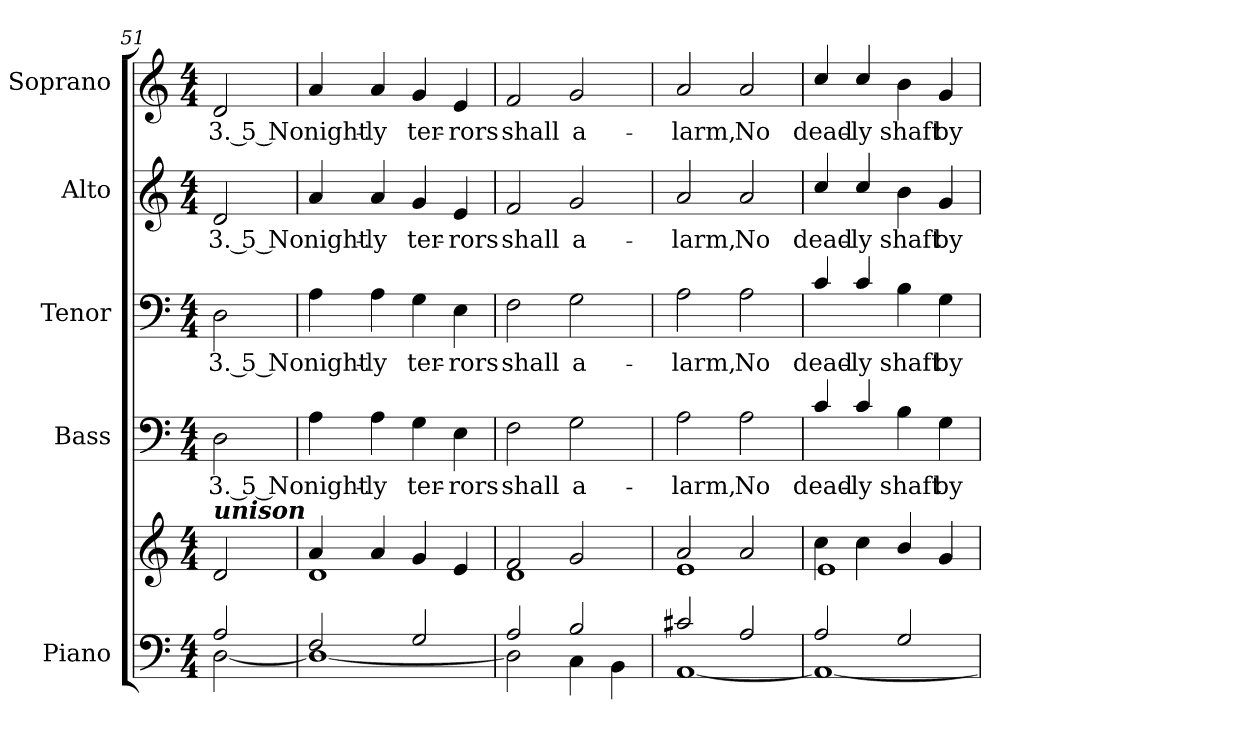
**kern	**kern	**kern	**text	**kern	**text	**kern	**text	**kern	**text
*part5	*part5	*part4	*part4	*part3	*part3	*part2	*part2	*part1	*part1
*staff6	*staff5	*staff4	*staff4	*staff3	*staff3	*staff2	*staff2	*staff1	*staff1
*I"Piano	*	*I"Bass	*	*I"Tenor	*	*I"Alto	*	*I"Soprano	*
*I'Pno.	*	*I'B.	*	*I'T.	*	*I'A.	*	*I'S.	*
*clefF4	*clefG2	*clefF4	*	*clefF4	*	*clefG2	*	*clefG2	*
*k[]	*k[]	*k[]	*	*k[]	*	*k[]	*	*k[]	*
*C:	*C:	*C:	*	*C:	*	*C:	*	*C:	*
*M4/4	*M4/4	*M4/4	*	*M4/4	*	*M4/4	*	*M4/4	*
=51	=51	=51	=51	=51	=51	=51	=51	=51	=51
*^	*	*	*	*	*	*	*	*	*
!	!	!	!	!LO:LY:b:color=#000000	!	!	!	!	!	!
!	!	!	!	!	!	!LO:LY:b:color=#000000	!	!	!	!
!	!	!	!	!	!	!	!	!LO:LY:b:color=#000000	!	!
!	!	!LO:TX:a:Bi:t=unison	!	!	!	!	!	!	!	!
!	!	!	!	!	!	!	!	!	!	!LO:LY:b:color=#000000
2Ai/	[<2Di\	2di/	2Di\	3. 5 No	2Di\	3. 5 No	2di/	3. 5 No	2di/	3. 5 No
=52	=52	=52	=52	=52	=52	=52	=52	=52	=52	=52
*	*	*^	*	*	*	*	*	*	*	*
!	!	!	!	!	!LO:LY:b:color=#000000	!	!	!	!	!	!
!	!	!	!	!	!	!	!LO:LY:b:color=#000000	!	!	!	!
!	!	!	!	!	!	!	!	!	!LO:LY:b:color=#000000	!	!
!	!	!	!	!	!	!	!	!	!	!	!LO:LY:b:color=#000000
2Fi/	1Di_<	4ai/	1di	4Ai\	night-	4Ai\	night-	4ai/	night-	4ai/	night-
!	!	!	!	!	!LO:LY:b:color=#000000	!	!	!	!	!	!
!	!	!	!	!	!	!	!LO:LY:b:color=#000000	!	!	!	!
!	!	!	!	!	!	!	!	!	!LO:LY:b:color=#000000	!	!
!	!	!	!	!	!	!	!	!	!	!	!LO:LY:b:color=#000000
.	.	4ai/	.	4Ai\	-ly	4Ai\	-ly	4ai/	-ly	4ai/	-ly
!	!	!	!	!	!LO:LY:b:color=#000000	!	!	!	!	!	!
!	!	!	!	!	!	!	!LO:LY:b:color=#000000	!	!	!	!
!	!	!	!	!	!	!	!	!	!LO:LY:b:color=#000000	!	!
!	!	!	!	!	!	!	!	!	!	!	!LO:LY:b:color=#000000
2Gi/	.	4gi/	.	4Gi\	ter-	4Gi\	ter-	4gi/	ter-	4gi/	ter-
!	!	!	!	!	!LO:LY:b:color=#000000	!	!	!	!	!	!
!	!	!	!	!	!	!	!LO:LY:b:color=#000000	!	!	!	!
!	!	!	!	!	!	!	!	!	!LO:LY:b:color=#000000	!	!
!	!	!	!	!	!	!	!	!	!	!	!LO:LY:b:color=#000000
.	.	4ei/	.	4Ei\	-rors	4Ei\	-rors	4ei/	-rors	4ei/	-rors
!!LO:LB:g=z
=53	=53	=53	=53	=53	=53	=53	=53	=53	=53	=53	=53
!	!	!	!	!	!LO:LY:b:color=#000000	!	!	!	!	!	!
!	!	!	!	!	!	!	!LO:LY:b:color=#000000	!	!	!	!
!	!	!	!	!	!	!	!	!	!LO:LY:b:color=#000000	!	!
!	!	!	!	!	!	!	!	!	!	!	!LO:LY:b:color=#000000
2Ai/	2Di\]	2fi/	1di	2Fi\	shall	2Fi\	shall	2fi/	shall	2fi/	shall
!	!	!	!	!	!LO:LY:b:color=#000000	!	!	!	!	!	!
!	!	!	!	!	!	!	!LO:LY:b:color=#000000	!	!	!	!
!	!	!	!	!	!	!	!	!	!LO:LY:b:color=#000000	!	!
!	!	!	!	!	!	!	!	!	!	!	!LO:LY:b:color=#000000
2Bi/	4Ci\	2gi/	.	2Gi\	a-	2Gi\	a-	2gi/	a-	2gi/	a-
.	4BBi\	.	.	.	.	.	.	.	.	.	.
=54	=54	=54	=54	=54	=54	=54	=54	=54	=54	=54	=54
!	!	!	!	!	!LO:LY:b:color=#000000	!	!	!	!	!	!
!	!	!	!	!	!	!	!LO:LY:b:color=#000000	!	!	!	!
!	!	!	!	!	!	!	!	!	!LO:LY:b:color=#000000	!	!
!	!	!	!	!	!	!	!	!	!	!	!LO:LY:b:color=#000000
2c#Xi/	[<1AAi	2ai/	1ei	2Ai\	-larm,	2Ai\	-larm,	2ai/	-larm,	2ai/	-larm,
!	!	!	!	!	!LO:LY:b:color=#000000	!	!	!	!	!	!
!	!	!	!	!	!	!	!LO:LY:b:color=#000000	!	!	!	!
!	!	!	!	!	!	!	!	!	!LO:LY:b:color=#000000	!	!
!	!	!	!	!	!	!	!	!	!	!	!LO:LY:b:color=#000000
2Ai/	.	2ai/	.	2Ai\	No	2Ai\	No	2ai/	No	2ai/	No
=55	=55	=55	=55	=55	=55	=55	=55	=55	=55	=55	=55
!	!	!	!	!	!LO:LY:b:color=#000000	!	!	!	!	!	!
!	!	!	!	!	!	!	!LO:LY:b:color=#000000	!	!	!	!
!	!	!	!	!	!	!	!	!	!LO:LY:b:color=#000000	!	!
!	!	!	!	!	!	!	!	!	!	!	!LO:LY:b:color=#000000
2Ai/	1AAi_<	4cci\	1ei	4ci/	dead-	4ci/	dead-	4cci/	dead-	4cci/	dead-
!	!	!	!	!	!LO:LY:b:color=#000000	!	!	!	!	!	!
!	!	!	!	!	!	!	!LO:LY:b:color=#000000	!	!	!	!
!	!	!	!	!	!	!	!	!	!LO:LY:b:color=#000000	!	!
!	!	!	!	!	!	!	!	!	!	!	!LO:LY:b:color=#000000
.	.	4cci\	.	4ci/	-ly	4ci/	-ly	4cci/	-ly	4cci/	-ly
!	!	!	!	!	!LO:LY:b:color=#000000	!	!	!	!	!	!
!	!	!	!	!	!	!	!LO:LY:b:color=#000000	!	!	!	!
!	!	!	!	!	!	!	!	!	!LO:LY:b:color=#000000	!	!
!	!	!	!	!	!	!	!	!	!	!	!LO:LY:b:color=#000000
2Gi/	.	4bi/	.	4Bi\	shaft	4Bi\	shaft	4bi\	shaft	4bi\	shaft
!	!	!	!	!	!LO:LY:b:color=#000000	!	!	!	!	!	!
!	!	!	!	!	!	!	!LO:LY:b:color=#000000	!	!	!	!
!	!	!	!	!	!	!	!	!	!LO:LY:b:color=#000000	!	!
!	!	!	!	!	!	!	!	!	!	!	!LO:LY:b:color=#000000
.	.	4gi/	.	4Gi\	by	4Gi\	by	4gi/	by	4gi/	by
*v	*v	*	*	*	*	*	*	*	*	*	*
*	*v	*v	*	*	*	*	*	*	*	*
=	=	=	=	=	=	=	=	=	=
*-	*-	*-	*-	*-	*-	*-	*-	*-	*-
